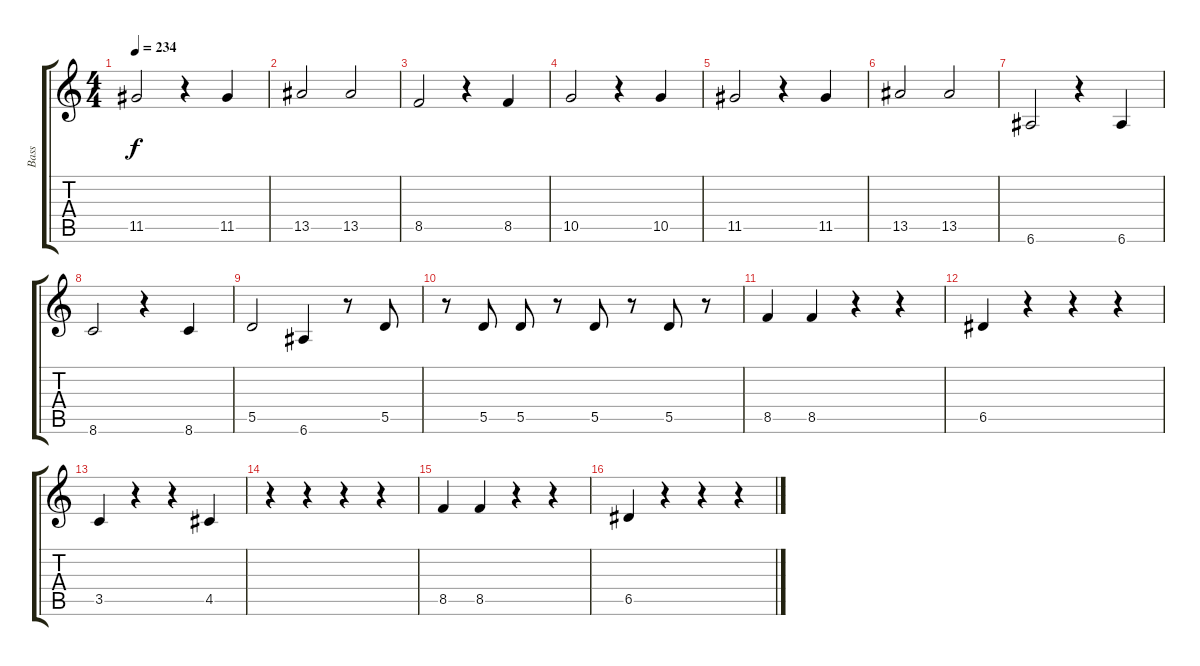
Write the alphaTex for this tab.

\track ("Bass" "Bass") {instrument fretlessbass}
\staff {score tabs}
\tuning (E4 B3 G3 D3 A2 E2) {hide}
\ts (4 4)
\tempo 234
\clef g2
\ks c
11.5.2{dy f} r.4 11.5.4 |
13.5.2 13.5.2 |
8.5.2 r.4 8.5.4 |
10.5.2 r.4 10.5.4 |
11.5.2 r.4 11.5.4 |
13.5.2 13.5.2 |
6.6.2 r.4 6.6.4 |
8.6.2 r.4 8.6.4 |
5.5.2 6.6.4 r.8 5.5.8 |
r.8 5.5.8 5.5.8 r.8 5.5.8 r.8 5.5.8 r.8 |
8.5.4 8.5.4 r.4 r.4 |
6.5.4 r.4 r.4 r.4 |
3.5.4 r.4 r.4 4.5.4 |
r.4 r.4 r.4 r.4 |
8.5.4 8.5.4 r.4 r.4 |
6.5.4 r.4 r.4 r.4
